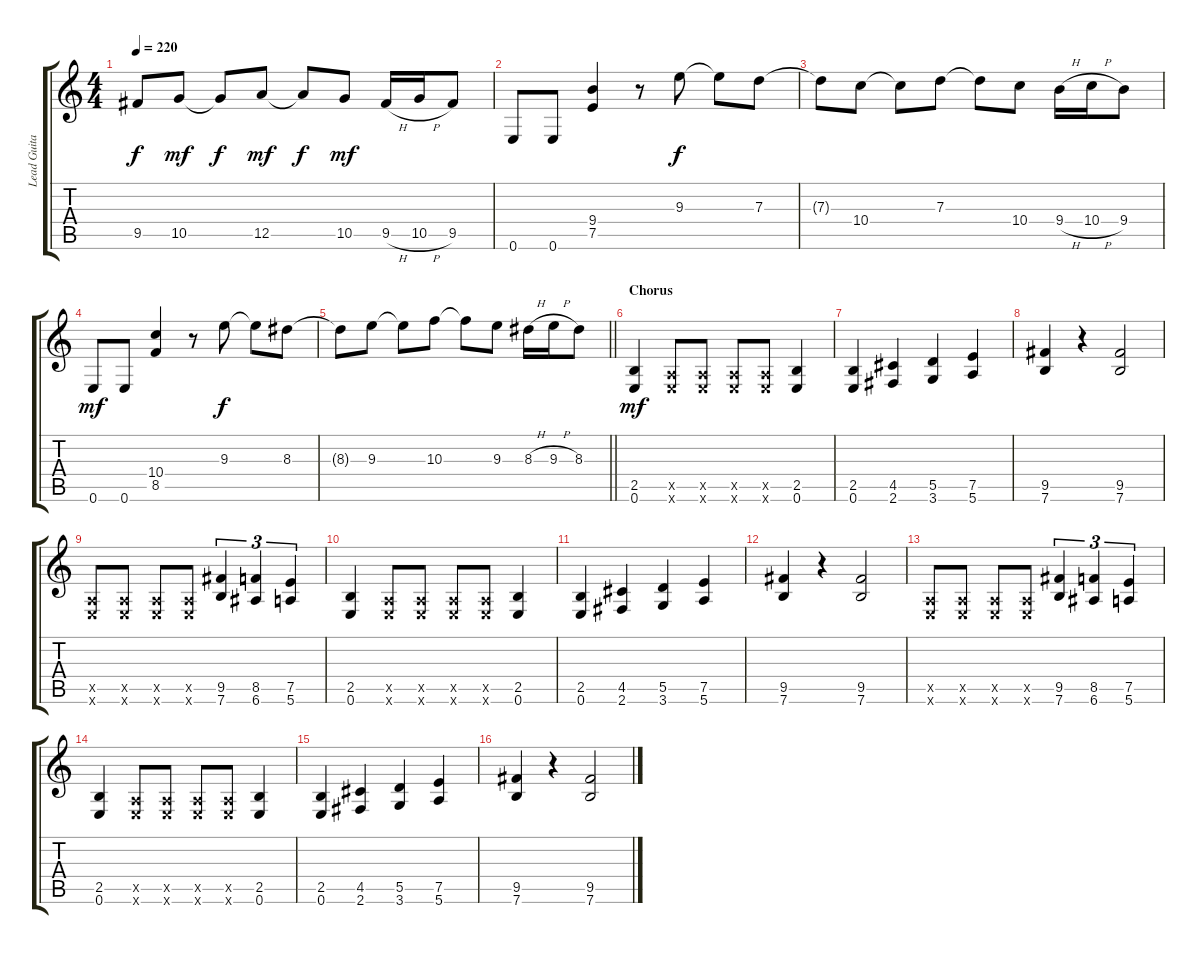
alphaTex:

\track ("Lead Guitar (Jeff Young)" "Lead Guita") {instrument overdrivenguitar}
\staff {score tabs}
\tuning (E4 B3 G3 D3 A2 E2) {hide}
\ts (4 4)
\tempo 220
\clef g2
\ks c
9.5{t}.8{dy f} 10.5.8{dy mf} 10.5{t}.8{dy f} 12.5.8{dy mf} 12.5{t}.8{dy f} 10.5.8{dy mf} 9.5{h}.16 10.5{h}.16 9.5.8 |
0.6.8 0.6.8 (9.4 7.5).4 r.8 9.3.8{dy f} 9.3{t}.8 7.3.8 |
7.3{t}.8 10.4.8 10.4{t}.8 7.3.8 7.3{t}.8 10.4.8 9.4{h}.16 10.4{h}.16 9.4.8 |
0.6.8{dy mf} 0.6.8 (10.4 8.5).4 r.8 9.3.8{dy f} 9.3{t}.8 8.3.8 |
\barLineRight lightlight
8.3{t}.8 9.3.8 9.3{t}.8 10.3.8 10.3{t}.8 9.3.8 8.3{h}.16 9.3{h}.16 8.3.8 |
\section ("" "Chorus")
(2.5 0.6).4{dy mf} (0.5{x} 0.6{x}).8 (0.5{x} 0.6{x}).8 (0.5{x} 0.6{x}).8 (0.5{x} 0.6{x}).8 (2.5 0.6).4 |
(2.5 0.6).4 (4.5 2.6).4 (5.5 3.6).4 (7.5 5.6).4 |
(9.5 7.6).4 r.4 (9.5 7.6).2 |
(0.5{x} 0.6{x}).8 (0.5{x} 0.6{x}).8 (0.5{x} 0.6{x}).8 (0.5{x} 0.6{x}).8 (9.5 7.6).4{tu (3 2)} (8.5 6.6).4{tu (3 2)} (7.5 5.6).4{tu (3 2)} |
(2.5 0.6).4 (0.5{x} 0.6{x}).8 (0.5{x} 0.6{x}).8 (0.5{x} 0.6{x}).8 (0.5{x} 0.6{x}).8 (2.5 0.6).4 |
(2.5 0.6).4 (4.5 2.6).4 (5.5 3.6).4 (7.5 5.6).4 |
(9.5 7.6).4 r.4 (9.5 7.6).2 |
(0.5{x} 0.6{x}).8 (0.5{x} 0.6{x}).8 (0.5{x} 0.6{x}).8 (0.5{x} 0.6{x}).8 (9.5 7.6).4{tu (3 2)} (8.5 6.6).4{tu (3 2)} (7.5 5.6).4{tu (3 2)} |
(2.5 0.6).4 (0.5{x} 0.6{x}).8 (0.5{x} 0.6{x}).8 (0.5{x} 0.6{x}).8 (0.5{x} 0.6{x}).8 (2.5 0.6).4 |
(2.5 0.6).4 (4.5 2.6).4 (5.5 3.6).4 (7.5 5.6).4 |
(9.5 7.6).4 r.4 (9.5 7.6).2
